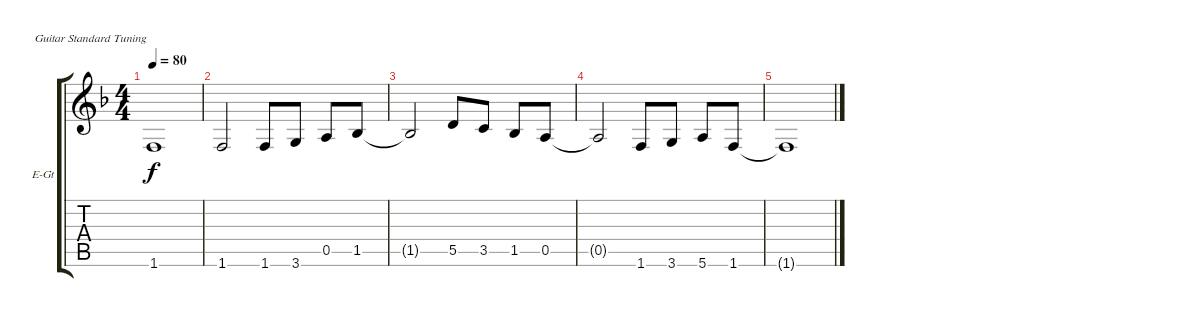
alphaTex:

\defaultSystemsLayout 4
\bracketExtendMode groupsimilarinstruments
\firstSystemTrackNameOrientation horizontal
\otherSystemsTrackNameOrientation horizontal
\track ("Electric Guitar" "E-Gt") {instrument electricguitarclean}
\staff {score tabs}
\tuning (E4 B3 G3 D3 A2 E2)
\ts (4 4)
\tempo 80
\clef g2
\ks f
1.6{t}.1{dy f} |
1.6.2 1.6.8 3.6.8 0.5.8 1.5.8 |
1.5{t}.2 5.5.8 3.5.8 1.5.8 0.5.8 |
0.5{t}.2 1.6.8 3.6.8 5.6.8 1.6.8 |
1.6{t}.1
